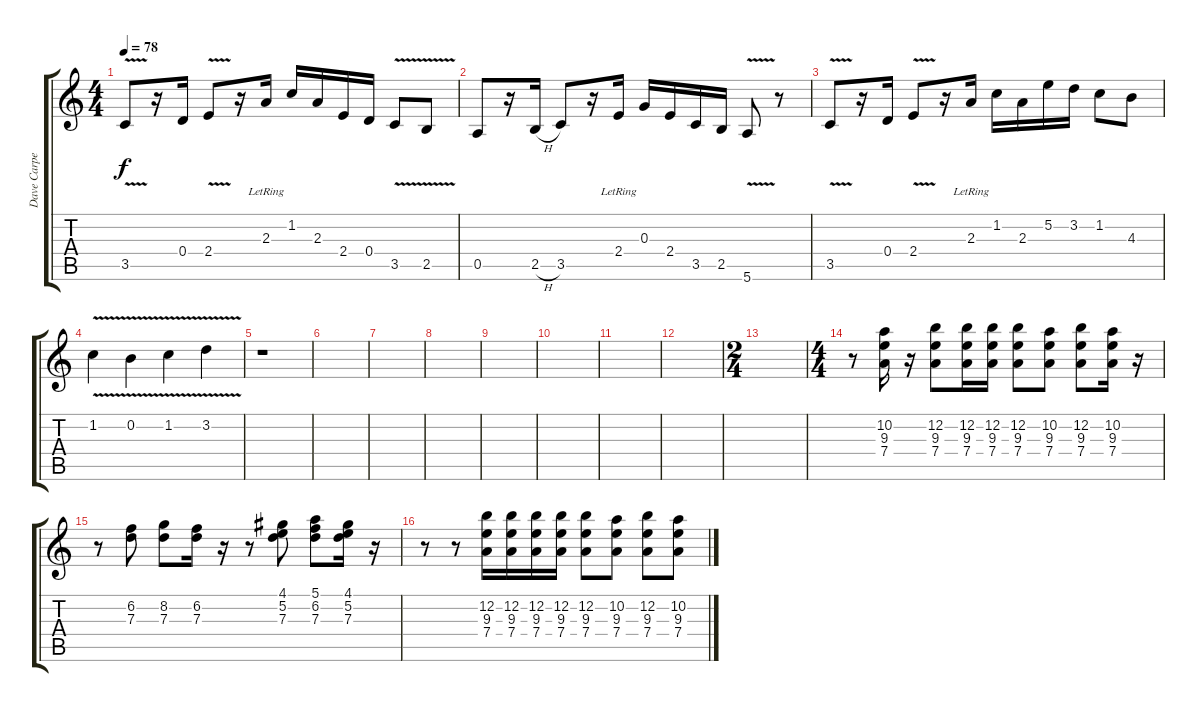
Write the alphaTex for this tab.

\track ("Dave Carpenter 2" "Dave Carpe") {instrument overdrivenguitar}
\staff {score tabs}
\tuning (E4 B3 G3 D3 A2 E2) {hide}
\ts (4 4)
\tempo 78
\clef g2
\ks c
3.5{v}.8{dy f} r.16 0.4.16 2.4{v}.8 r.16 2.3{lr}.16 1.2.16 2.3.16 2.4.16 0.4.16 3.5{v}.8 2.5{v}.8 |
0.5.8 r.16 2.5{h}.16 3.5.8 r.16 2.4{lr}.16 0.3.16 2.4.16 3.5.16 2.5.16 5.6{v}.8 r.8 |
3.5{v}.8 r.16 0.4.16 2.4{v}.8 r.16 2.3{lr}.16 1.2.16 2.3.16 5.2.16 3.2.16 1.2.8 4.3.8 |
1.2{v}.4 0.2{v}.4 1.2{v}.4 3.2{v}.4 |
r.1 |
|
|
|
|
|
|
|
\ts (2 4)
|
\ts (4 4)
r.8 (10.2 9.3 7.4).16 r.16 (12.2 9.3 7.4).8 (12.2 9.3 7.4).16 (12.2 9.3 7.4).16 (12.2 9.3 7.4).8 (10.2 9.3 7.4).8 (12.2 9.3 7.4).8 (10.2 9.3 7.4).16 r.16 |
r.8 (6.2 7.3).8 (8.2 7.3).8 (6.2 7.3).16 r.16 r.8 (4.1 5.2 7.3).8 (5.1 6.2 7.3).8 (4.1 5.2 7.3).16 r.16 |
r.8 r.8 (12.2 9.3 7.4).16 (12.2 9.3 7.4).16 (12.2 9.3 7.4).16 (12.2 9.3 7.4).16 (12.2 9.3 7.4).8 (10.2 9.3 7.4).8 (12.2 9.3 7.4).8 (10.2 9.3 7.4).8
